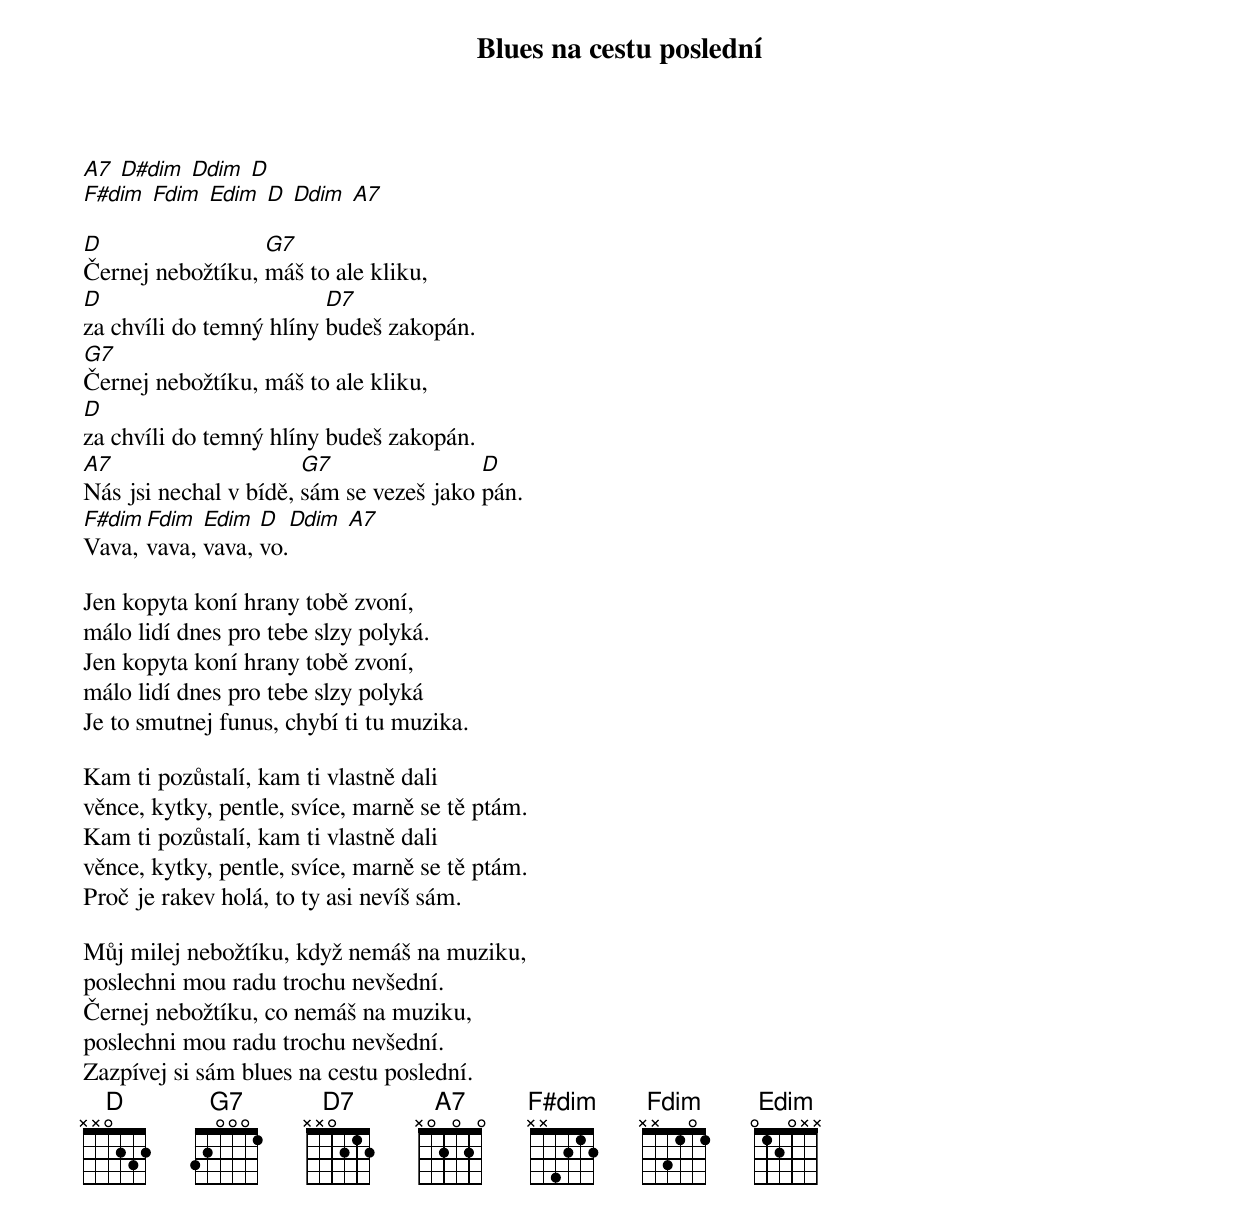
{title: Blues na cestu poslední}

[A7  D#dim  Ddim  D]
[F#dim  Fdim  Edim  D  Ddim  A7]

[D]Černej nebožtíku, [G7]máš to ale kliku,
[D]za chvíli do temný hlíny [D7]budeš zakopán.
[G7]Černej nebožtíku, máš to ale kliku,
[D]za chvíli do temný hlíny budeš zakopán.
[A7]Nás jsi nechal v bídě, [G7]sám se vezeš jako [D]pán.
[F#dim]Vava, [Fdim]vava, [Edim]vava, [D]vo.[Ddim  A7]

Jen kopyta koní hrany tobě zvoní,
málo lidí dnes pro tebe slzy polyká.
Jen kopyta koní hrany tobě zvoní,
málo lidí dnes pro tebe slzy polyká
Je to smutnej funus, chybí ti tu muzika.

Kam ti pozůstalí, kam ti vlastně dali
věnce, kytky, pentle, svíce, marně se tě ptám.
Kam ti pozůstalí, kam ti vlastně dali
věnce, kytky, pentle, svíce, marně se tě ptám.
Proč je rakev holá, to ty asi nevíš sám.

Můj milej nebožtíku, když nemáš na muziku,
poslechni mou radu trochu nevšední.
Černej nebožtíku, co nemáš na muziku,
poslechni mou radu trochu nevšední.
Zazpívej si sám blues na cestu poslední.
